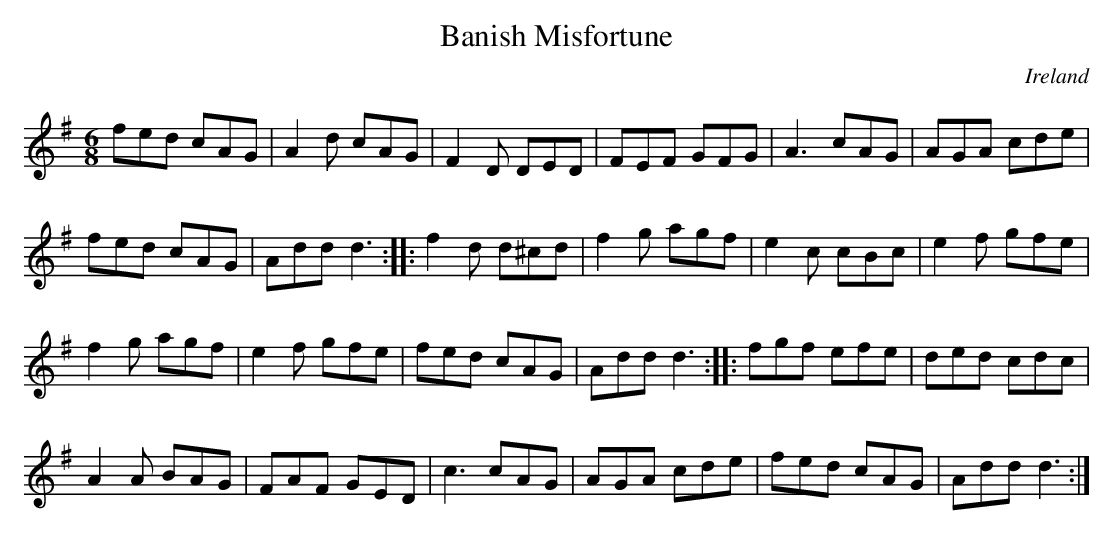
X:1
T:Banish Misfortune
O:Ireland
M:6/8
K:DMix
fed cAG|A2d cAG|F2D DED|FEF GFG|\
A3 cAG|AGA cde|
fed cAG|Add d3::\
f2d d^cd|f2g agf|e2c cBc|e2f gfe|
f2g agf|e2f gfe|fed cAG|Add d3::\
fgf efe|ded cdc|
A2A BAG|FAF GED|\
c3 cAG|AGA cde|fed cAG|Add d3:|
